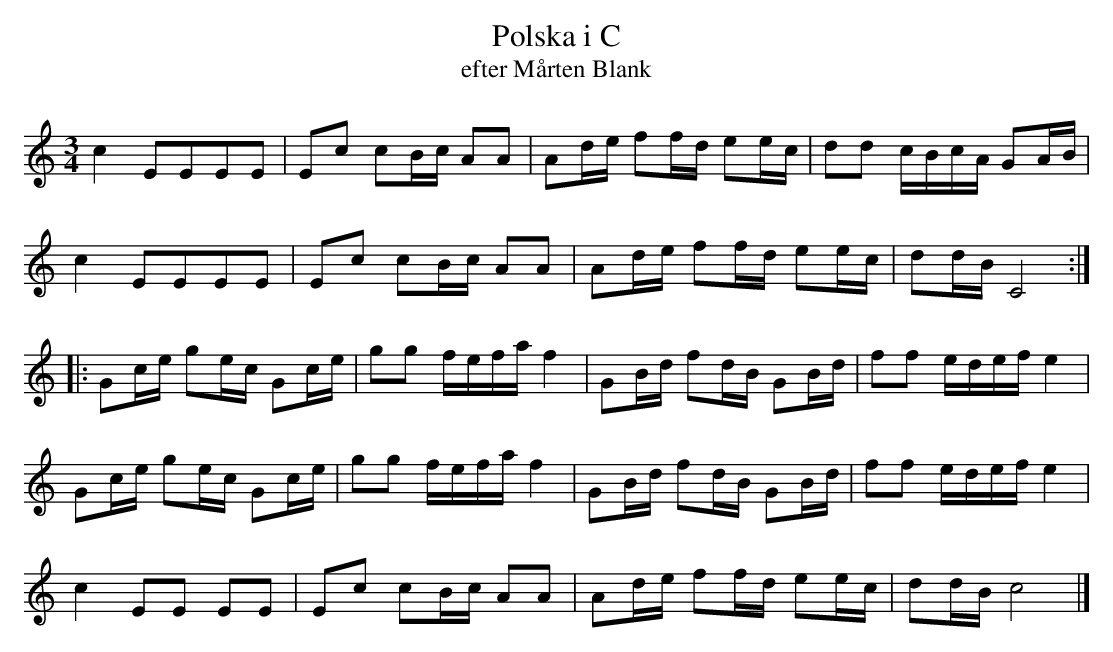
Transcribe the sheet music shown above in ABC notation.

X:1
T:Polska i C
T:efter Mårten Blank
M:3/4
L:1/16
K:C
c4 E2E2E2E2 | E2c2 c2Bc A2A2 | A2de f2fd e2ec | d2d2 cBcA G2AB |
c4 E2E2E2E2 | E2c2 c2Bc A2A2 | A2de f2fd e2ec | d2dB C8 ::
G2ce g2ec G2ce | g2g2 fefa f4 | G2Bd f2dB G2Bd | f2f2 edef e4 |
G2ce g2ec G2ce | g2g2 fefa f4 | G2Bd f2dB G2Bd | f2f2 edef e4 |
c4 E2E2 E2E2 | E2c2 c2Bc A2A2 | A2de f2fd e2ec | d2dB c8 |]
